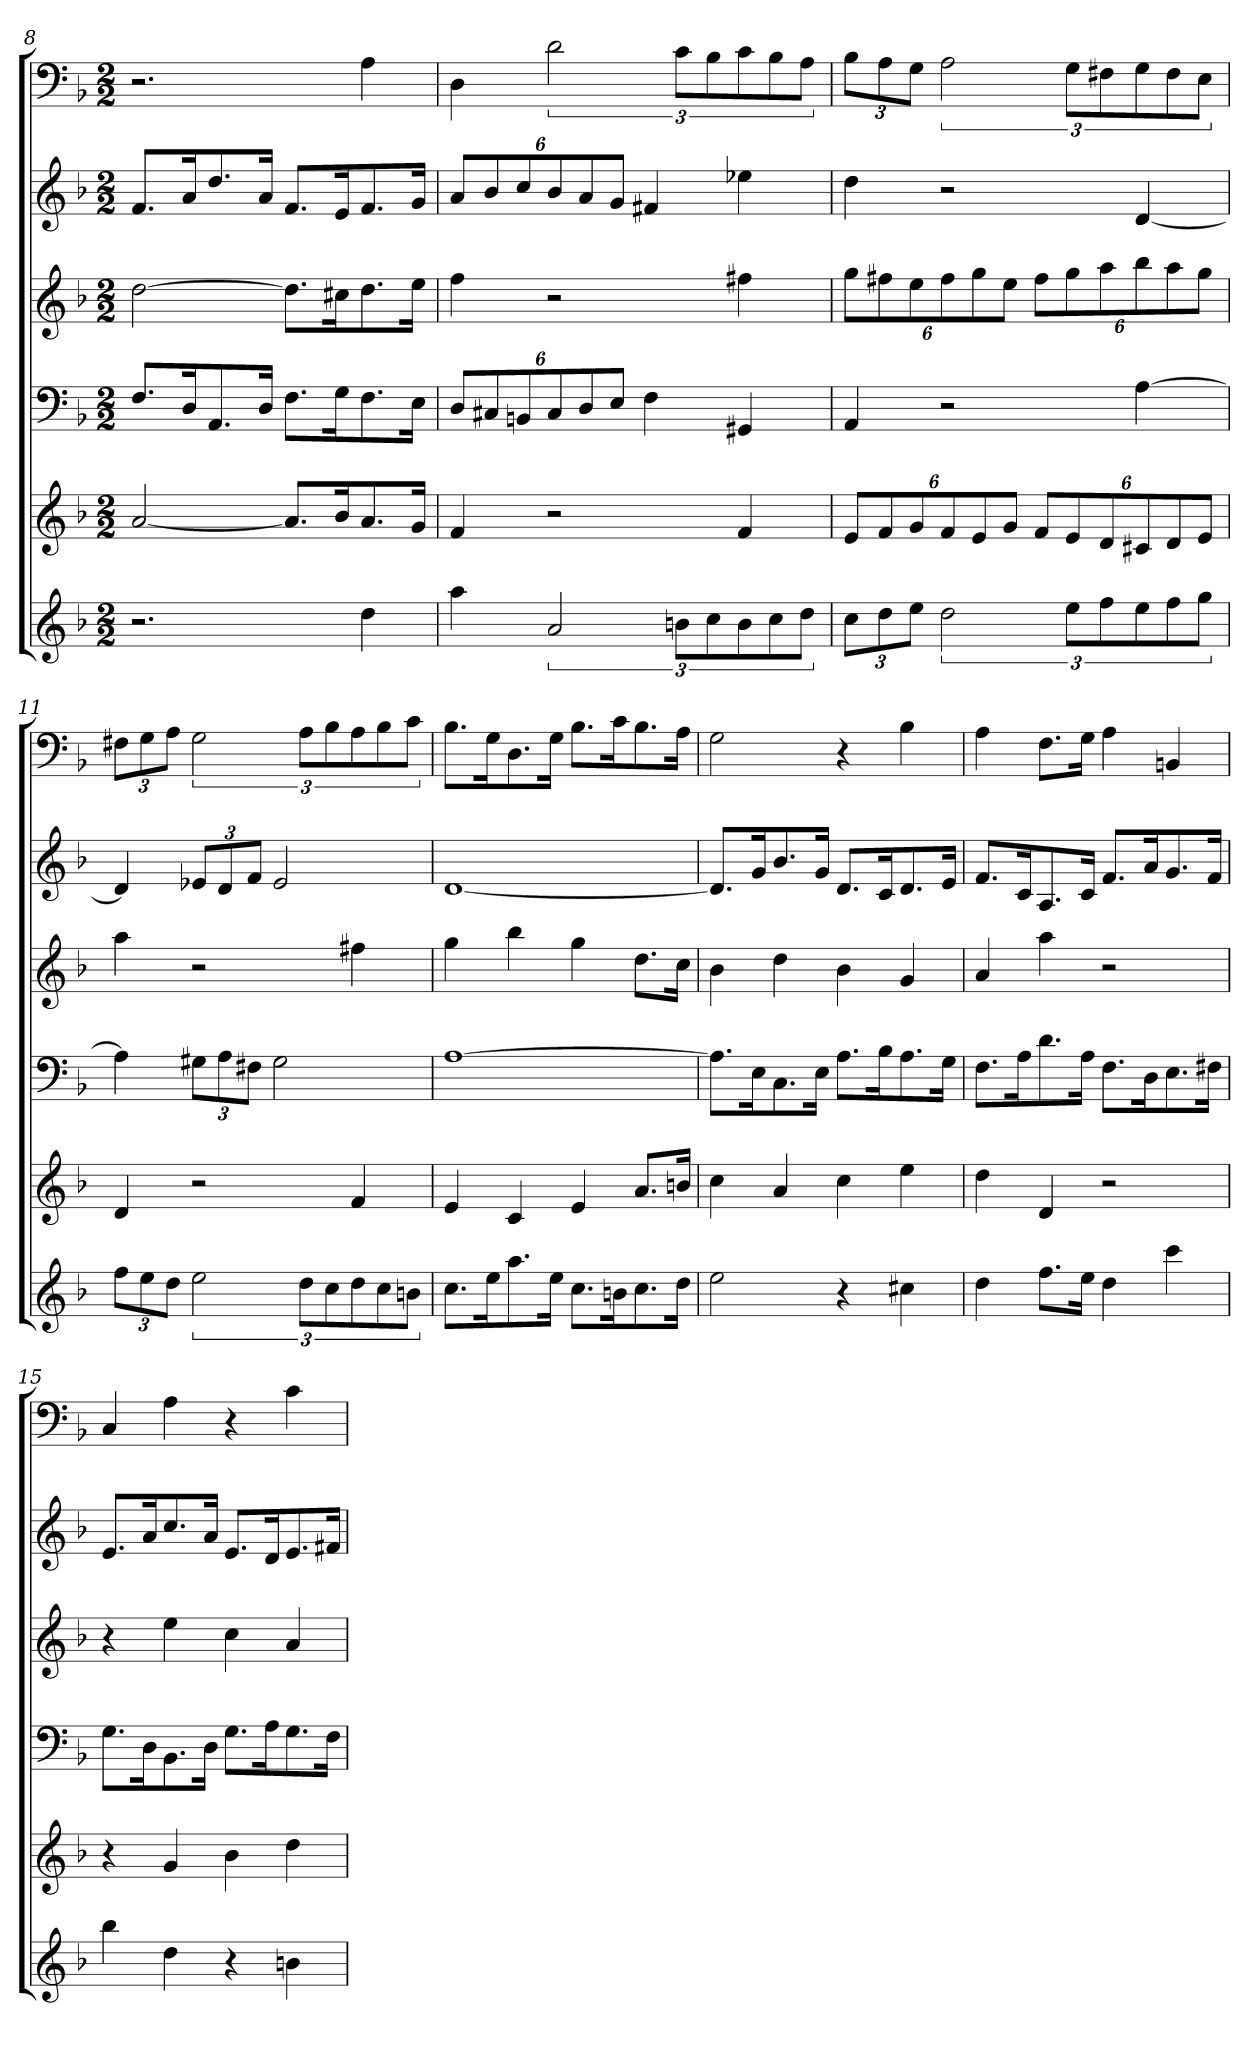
**kern	**kern	**kern	**kern	**kern	**kern
*part6	*part5	*part4	*part3	*part2	*part1
*staff6	*staff5	*staff4	*staff3	*staff2	*staff1
*k[b-]	*k[b-]	*k[b-]	*k[b-]	*k[b-]	*k[b-]
*d:	*d:	*d:	*d:	*d:	*d:
*M2/2	*M2/2	*M2/2	*M2/2	*M2/2	*M2/2
=8	=8	=8	=8	=8	=8
2.r	[2a	8.FL	[2dd	8.fL	2.r
.	.	16DK	.	16aK	.
.	.	8.AA	.	8.dd	.
.	.	16DJk	.	16aJk	.
.	8.aL]	8.FL	8.ddL]	8.fL	.
.	16b-K	16GK	16cc#XK	16eK	.
4dd	8.a	8.F	8.dd	8.f	4A
.	16gJk	16EJk	16eeJk	16gJk	.
=9	=9	=9	=9	=9	=9
4aa	4f	12DL	4ff	12aL	4D
.	.	12C#X	.	12b-	.
.	.	12BBn	.	12cc	.
3a	2r	12C#	2r	12b-	3d
.	.	12D	.	12a	.
.	.	12EJ	.	12gJ	.
.	.	4F	.	4f#X	.
12bnL	.	.	.	.	12cL
12cc	.	.	.	.	12B-
12b	4f	4GG#X	4ff#X	4ee-X	12c
12cc	.	.	.	.	12B-
12ddJ	.	.	.	.	12AJ
=10	=10	=10	=10	=10	=10
12ccL	12eL	4AA	12ggL	4dd	12B-L
12dd	12f	.	12ff#X	.	12A
12eeJ	12g	.	12ee	.	12GJ
3dd	12f	2r	12ff#	2r	3A
.	12e	.	12gg	.	.
.	12gJ	.	12eeJ	.	.
.	12fL	.	12ff#L	.	.
12eeL	12e	.	12gg	.	12GL
12ff	12d	.	12aa	.	12F#X
12ee	12c#X	[4A	12bb-	[4d	12G
12ff	12d	.	12aa	.	12F#
12ggJ	12eJ	.	12ggJ	.	12EJ
=11	=11	=11	=11	=11	=11
12ffL	4d	4A]	4aa	4d]	12F#XL
12ee	.	.	.	.	12G
12ddJ	.	.	.	.	12AJ
3ee	2r	12G#XL	2r	12e-XL	3G
.	.	12A	.	12d	.
.	.	12F#XJ	.	12fJ	.
.	.	2G#	.	2e-	.
12ddL	.	.	.	.	12AL
12cc	.	.	.	.	12B-
12dd	4f	.	4ff#X	.	12A
12cc	.	.	.	.	12B-
12bnJ	.	.	.	.	12cJ
=12	=12	=12	=12	=12	=12
8.ccL	4e	[1A	4gg	[1d	8.B-L
16eeK	.	.	.	.	16GK
8.aa	4c	.	4bb-	.	8.D
16eeJk	.	.	.	.	16GJk
8.ccL	4e	.	4gg	.	8.B-L
16bnK	.	.	.	.	16cK
8.cc	8.aL	.	8.ddL	.	8.B-
16ddJk	16bnJk	.	16ccJk	.	16AJk
=13	=13	=13	=13	=13	=13
2ee	4cc	8.AL]	4b-	8.dL]	2G
.	.	16EK	.	16gK	.
.	4a	8.C	4dd	8.b-	.
.	.	16EJk	.	16gJk	.
4r	4cc	8.AL	4b-	8.dL	4r
.	.	16B-K	.	16cK	.
4cc#X	4ee	8.A	4g	8.d	4B-
.	.	16GJk	.	16eJk	.
=14	=14	=14	=14	=14	=14
4dd	4dd	8.FL	4a	8.fL	4A
.	.	16AK	.	16cK	.
8.ffL	4d	8.d	4aa	8.A	8.FL
16eeJk	.	16AJk	.	16cJk	16GJk
4dd	2r	8.FL	2r	8.fL	4A
.	.	16DK	.	16aK	.
4ccc	.	8.E	.	8.g	4BBn
.	.	16F#XJk	.	16fJk	.
=15	=15	=15	=15	=15	=15
4bb-	4r	8.GL	4r	8.eL	4C
.	.	16DK	.	16aK	.
4dd	4g	8.BB-	4ee	8.cc	4A
.	.	16DJk	.	16aJk	.
4r	4b-	8.GL	4cc	8.eL	4r
.	.	16AK	.	16dK	.
4bn	4dd	8.G	4a	8.e	4c
.	.	16FJk	.	16f#XJk	.
=	=	=	=	=	=
*-	*-	*-	*-	*-	*-
